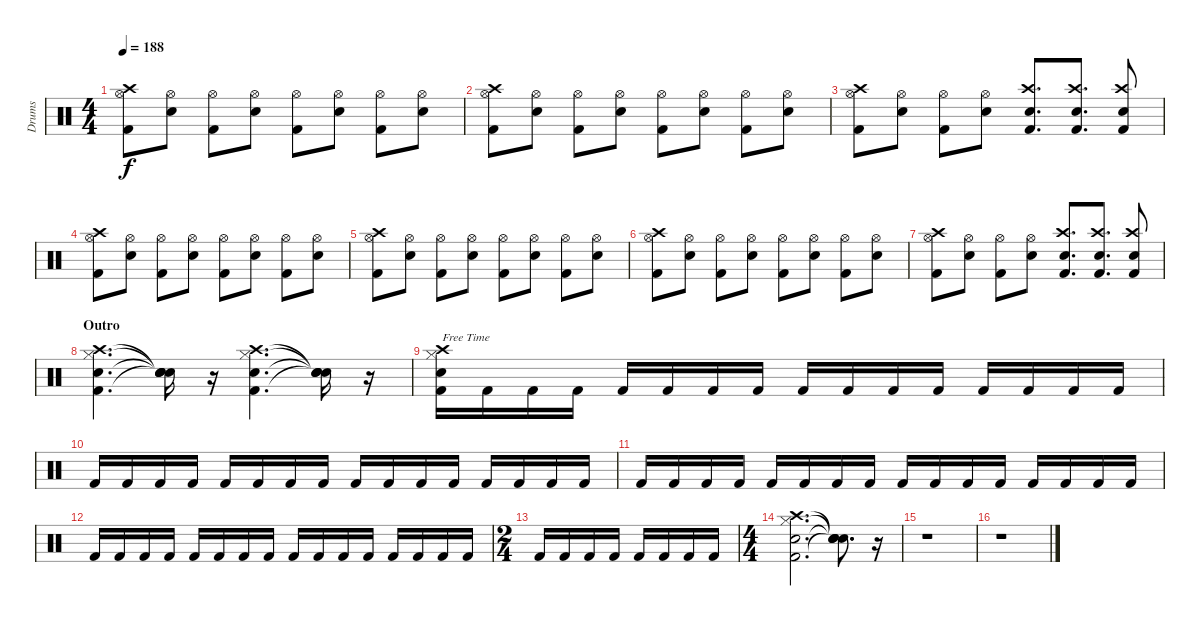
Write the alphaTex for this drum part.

\track ("Drums" "Drums") {instrument percussion}
\staff {score}
\articulation defaults
\ts (4 4)
\tempo 188
\clef neutral
\ks c
("Kick (hit) 2" "Hi-Hat (open)" "Crash high (hit)").8{dy f} ("Snare (hit) 2" "Hi-Hat (open)").8 ("Kick (hit) 2" "Hi-Hat (open)").8 ("Snare (hit) 2" "Hi-Hat (open)").8 ("Kick (hit) 2" "Hi-Hat (open)").8 ("Snare (hit) 2" "Hi-Hat (open)").8 ("Kick (hit) 2" "Hi-Hat (open)").8 ("Snare (hit) 2" "Hi-Hat (open)").8 |
("Kick (hit) 2" "Hi-Hat (open)" "Crash high (hit)").8 ("Snare (hit) 2" "Hi-Hat (open)").8 ("Kick (hit) 2" "Hi-Hat (open)").8 ("Snare (hit) 2" "Hi-Hat (open)").8 ("Kick (hit) 2" "Hi-Hat (open)").8 ("Snare (hit) 2" "Hi-Hat (open)").8 ("Kick (hit) 2" "Hi-Hat (open)").8 ("Snare (hit) 2" "Hi-Hat (open)").8 |
("Kick (hit) 2" "Hi-Hat (open)" "Crash high (hit)").8 ("Snare (hit) 2" "Hi-Hat (open)").8 ("Kick (hit) 2" "Hi-Hat (open)").8 ("Snare (hit) 2" "Hi-Hat (open)").8 ("Kick (hit) 2" "Snare (hit) 2" "Crash high (hit)").8{d} ("Kick (hit) 2" "Snare (hit) 2" "Crash high (hit)").8{d} ("Kick (hit) 2" "Snare (hit) 2" "Crash high (hit)").8 |
("Kick (hit) 2" "Hi-Hat (open)" "Crash high (hit)").8 ("Snare (hit) 2" "Hi-Hat (open)").8 ("Kick (hit) 2" "Hi-Hat (open)").8 ("Snare (hit) 2" "Hi-Hat (open)").8 ("Kick (hit) 2" "Hi-Hat (open)").8 ("Snare (hit) 2" "Hi-Hat (open)").8 ("Kick (hit) 2" "Hi-Hat (open)").8 ("Snare (hit) 2" "Hi-Hat (open)").8 |
("Kick (hit) 2" "Hi-Hat (open)" "Crash high (hit)").8 ("Snare (hit) 2" "Hi-Hat (open)").8 ("Kick (hit) 2" "Hi-Hat (open)").8 ("Snare (hit) 2" "Hi-Hat (open)").8 ("Kick (hit) 2" "Hi-Hat (open)").8 ("Snare (hit) 2" "Hi-Hat (open)").8 ("Kick (hit) 2" "Hi-Hat (open)").8 ("Snare (hit) 2" "Hi-Hat (open)").8 |
("Kick (hit) 2" "Hi-Hat (open)" "Crash high (hit)").8 ("Snare (hit) 2" "Hi-Hat (open)").8 ("Kick (hit) 2" "Hi-Hat (open)").8 ("Snare (hit) 2" "Hi-Hat (open)").8 ("Kick (hit) 2" "Hi-Hat (open)").8 ("Snare (hit) 2" "Hi-Hat (open)").8 ("Kick (hit) 2" "Hi-Hat (open)").8 ("Snare (hit) 2" "Hi-Hat (open)").8 |
("Kick (hit) 2" "Hi-Hat (open)" "Crash high (hit)").8 ("Snare (hit) 2" "Hi-Hat (open)").8 ("Kick (hit) 2" "Hi-Hat (open)").8 ("Snare (hit) 2" "Hi-Hat (open)").8 ("Kick (hit) 2" "Snare (hit) 2" "Crash high (hit)").8{d} ("Kick (hit) 2" "Snare (hit) 2" "Crash high (hit)").8{d} ("Kick (hit) 2" "Snare (hit) 2" "Crash high (hit)").8 |
\section ("" "Outro")
("Kick (hit) 2" "Snare (hit) 2" "Hi-Hat (closed)" "Crash high (hit)").4{d} ("Snare (hit)"{t} "Snare (hit)"{t} "Snare (hit)"{t} "Snare (hit)"{t}).16 r.16 ("Kick (hit) 2" "Snare (hit) 2" "Hi-Hat (closed)" "Crash high (hit)").4{d} ("Snare (hit)"{t} "Snare (hit)"{t} "Snare (hit)"{t} "Snare (hit)"{t}).16 r.16 |
("Kick (hit) 2" "Snare (hit) 2" "Hi-Hat (closed)" "Crash high (hit)").16{txt "Free Time"} "Kick (hit) 2".16 "Kick (hit) 2".16 "Kick (hit) 2".16 "Kick (hit) 2".16 "Kick (hit) 2".16 "Kick (hit) 2".16 "Kick (hit) 2".16 "Kick (hit) 2".16 "Kick (hit) 2".16 "Kick (hit) 2".16 "Kick (hit) 2".16 "Kick (hit) 2".16 "Kick (hit) 2".16 "Kick (hit) 2".16 "Kick (hit) 2".16 |
"Kick (hit) 2".16 "Kick (hit) 2".16 "Kick (hit) 2".16 "Kick (hit) 2".16 "Kick (hit) 2".16 "Kick (hit) 2".16 "Kick (hit) 2".16 "Kick (hit) 2".16 "Kick (hit) 2".16 "Kick (hit) 2".16 "Kick (hit) 2".16 "Kick (hit) 2".16 "Kick (hit) 2".16 "Kick (hit) 2".16 "Kick (hit) 2".16 "Kick (hit) 2".16 |
"Kick (hit) 2".16 "Kick (hit) 2".16 "Kick (hit) 2".16 "Kick (hit) 2".16 "Kick (hit) 2".16 "Kick (hit) 2".16 "Kick (hit) 2".16 "Kick (hit) 2".16 "Kick (hit) 2".16 "Kick (hit) 2".16 "Kick (hit) 2".16 "Kick (hit) 2".16 "Kick (hit) 2".16 "Kick (hit) 2".16 "Kick (hit) 2".16 "Kick (hit) 2".16 |
"Kick (hit) 2".16 "Kick (hit) 2".16 "Kick (hit) 2".16 "Kick (hit) 2".16 "Kick (hit) 2".16 "Kick (hit) 2".16 "Kick (hit) 2".16 "Kick (hit) 2".16 "Kick (hit) 2".16 "Kick (hit) 2".16 "Kick (hit) 2".16 "Kick (hit) 2".16 "Kick (hit) 2".16 "Kick (hit) 2".16 "Kick (hit) 2".16 "Kick (hit) 2".16 |
\ts (2 4)
"Kick (hit) 2".16 "Kick (hit) 2".16 "Kick (hit) 2".16 "Kick (hit) 2".16 "Kick (hit) 2".16 "Kick (hit) 2".16 "Kick (hit) 2".16 "Kick (hit) 2".16 |
\ts (4 4)
("Kick (hit) 2" "Snare (hit) 2" "Hi-Hat (closed)" "Crash high (hit)").2{d} ("Snare (hit)"{t} "Snare (hit)"{t} "Snare (hit)"{t} "Snare (hit)"{t}).8{d} r.16 |
r.1 |
r.1
